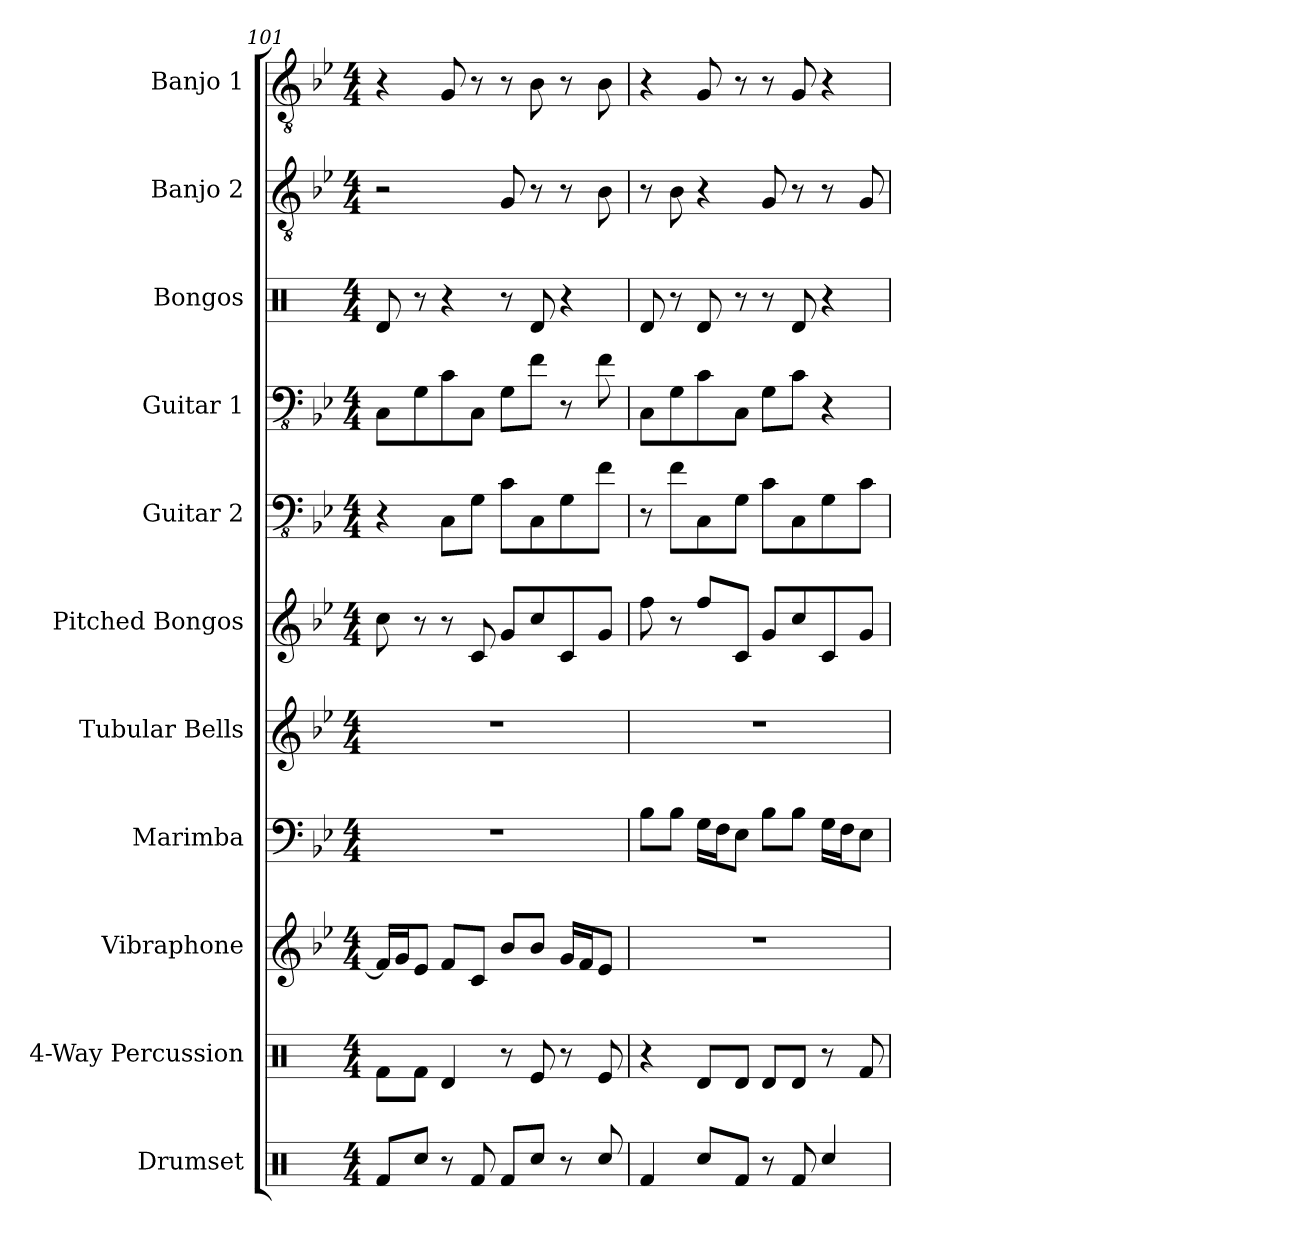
**kern	**kern	**kern	**kern	**kern	**kern	**kern	**kern	**kern	**kern	**kern
*part11	*part10	*part9	*part8	*part7	*part6	*part5	*part4	*part3	*part2	*part1
*staff11	*staff10	*staff9	*staff8	*staff7	*staff6	*staff5	*staff4	*staff3	*staff2	*staff1
*I"Drumset	*I"4-Way Percussion	*I"Vibraphone	*I"Marimba	*I"Tubular Bells	*I"Pitched Bongos	*I"Guitar 2	*I"Guitar 1	*I"Bongos	*I"Banjo 2	*I"Banjo 1
*I'Drs.	*I'4 Prc.	*I'Vib.	*I'Mrm.	*I'Bells	*	*	*	*	*I'Banjo	*
*clefX	*clefX	*clefG2	*clefF4	*clefG2	*clefG2	*clefFv4	*clefFv4	*clefX	*clefGv2	*clefGv2
*k[]	*k[]	*k[b-e-]	*k[b-e-]	*k[b-e-]	*k[b-e-]	*k[b-e-]	*k[b-e-]	*k[]	*k[b-e-]	*k[b-e-]
*M4/4	*M4/4	*M4/4	*M4/4	*M4/4	*M4/4	*M4/4	*M4/4	*M4/4	*M4/4	*M4/4
=101	=101	=101	=101	=101	=101	=101	=101	=101	=101	=101
8Rf/L	8Rf\L	16f/LL]	1r	1r	8cc\	4r	8CC\L	8Rd/	2r	4r
.	.	16g/J	.	.	.	.	.	.	.	.
8Rcc/J	8Rf\J	8e-/J	.	.	8r	.	8GG\	8r	.	.
8r	4Rd/	8f/L	.	.	8r	8CC\L	8C\	4r	.	8G/
8Rf/	.	8c/J	.	.	8c/	8GG\J	8CC\J	.	.	8r
8Rf/L	8r	8b-/L	.	.	8g/L	8C\L	8GG\L	8r	8G/	8r
8Rcc/J	8Re/	8b-/J	.	.	8cc/	8CC\	8F\J	8Rd/	8r	8B-\
8r	8r	16g/LL	.	.	8c/	8GG\	8r	4r	8r	8r
.	.	16f/J	.	.	.	.	.	.	.	.
8Rcc/	8Re/	8e-/J	.	.	8g/J	8F\J	8F\	.	8B-\	8B-\
!!LO:LB:g=z
=102	=102	=102	=102	=102	=102	=102	=102	=102	=102	=102
4Rf/	4r	1r	8B-\L	1r	8ff\	8r	8CC\L	8Rd/	8r	4r
.	.	.	8B-\J	.	8r	8F\L	8GG\	8r	8B-\	.
8Rcc/L	8Rd/L	.	16G\LL	.	8ff/L	8CC\	8C\	8Rd/	4r	8G/
.	.	.	16F\J	.	.	.	.	.	.	.
8Rf/J	8Rd/J	.	8E-\J	.	8c/J	8GG\J	8CC\J	8r	.	8r
8r	8Rd/L	.	8B-\L	.	8g/L	8C\L	8GG\L	8r	8G/	8r
8Rf/	8Rd/J	.	8B-\J	.	8cc/	8CC\	8C\J	8Rd/	8r	8G/
4Rcc/	8r	.	16G\LL	.	8c/	8GG\	4r	4r	8r	4r
.	.	.	16F\J	.	.	.	.	.	.	.
.	8Rf/	.	8E-\J	.	8g/J	8C\J	.	.	8G/	.
=	=	=	=	=	=	=	=	=	=	=
*-	*-	*-	*-	*-	*-	*-	*-	*-	*-	*-
